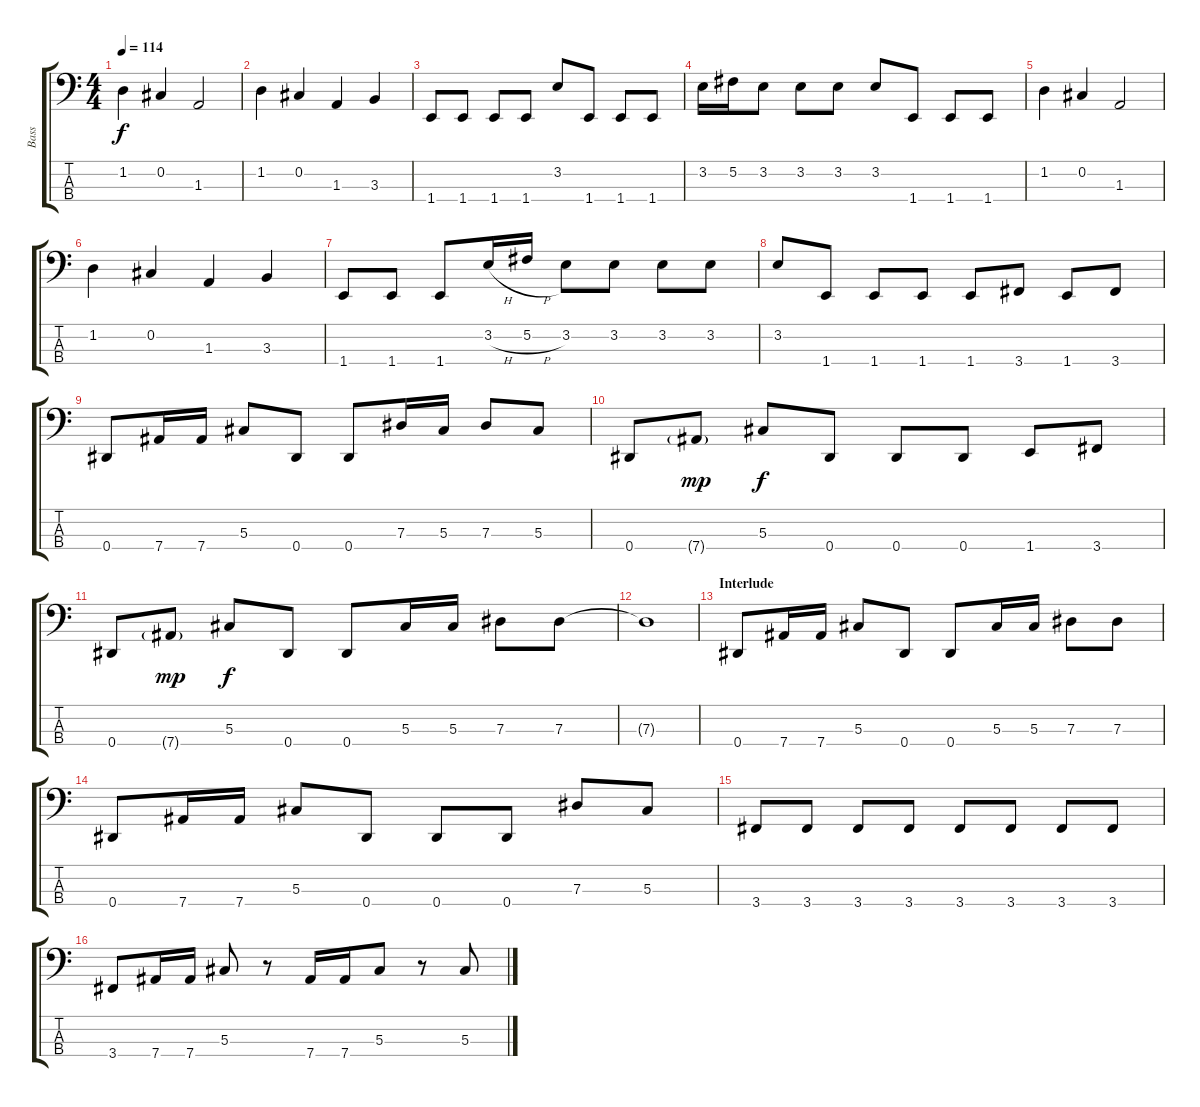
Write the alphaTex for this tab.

\track ("Bass" "Bass") {instrument electricbassfinger}
\staff {score tabs}
\tuning (Gb2 Db2 Ab1 Eb1) {hide}
\ts (4 4)
\tempo 114
\clef f4
\ks c
1.2.4{dy f} 0.2.4 1.3.2 |
1.2.4 0.2.4 1.3.4 3.3.4 |
1.4.8 1.4.8 1.4.8 1.4.8 3.2.8 1.4.8 1.4.8 1.4.8 |
3.2.16 5.2.16 3.2.8 3.2.8 3.2.8 3.2.8 1.4.8 1.4.8 1.4.8 |
1.2.4 0.2.4 1.3.2 |
1.2.4 0.2.4 1.3.4 3.3.4 |
1.4.8 1.4.8 1.4.8 3.2{h}.16 5.2{h}.16 3.2.8 3.2.8 3.2.8 3.2.8 |
3.2.8 1.4.8 1.4.8 1.4.8 1.4.8 3.4.8 1.4.8 3.4.8 |
0.4.8 7.4.16 7.4.16 5.3.8 0.4.8 0.4.8 7.3.16 5.3.16 7.3.8 5.3.8 |
0.4.8 7.4{g}.8{dy mp} 5.3.8{dy f} 0.4.8 0.4.8 0.4.8 1.4.8 3.4.8 |
0.4.8 7.4{g}.8{dy mp} 5.3.8{dy f} 0.4.8 0.4.8 5.3.16 5.3.16 7.3.8 7.3.8 |
7.3{t}.1 |
\section ("" "Interlude")
0.4.8 7.4.16 7.4.16 5.3.8 0.4.8 0.4.8 5.3.16 5.3.16 7.3.8 7.3.8 |
0.4.8 7.4.16 7.4.16 5.3.8 0.4.8 0.4.8 0.4.8 7.3.8 5.3.8 |
3.4.8 3.4.8 3.4.8 3.4.8 3.4.8 3.4.8 3.4.8 3.4.8 |
3.4.8 7.4.16 7.4.16 5.3.8 r.8 7.4.16 7.4.16 5.3.8 r.8 5.3.8
